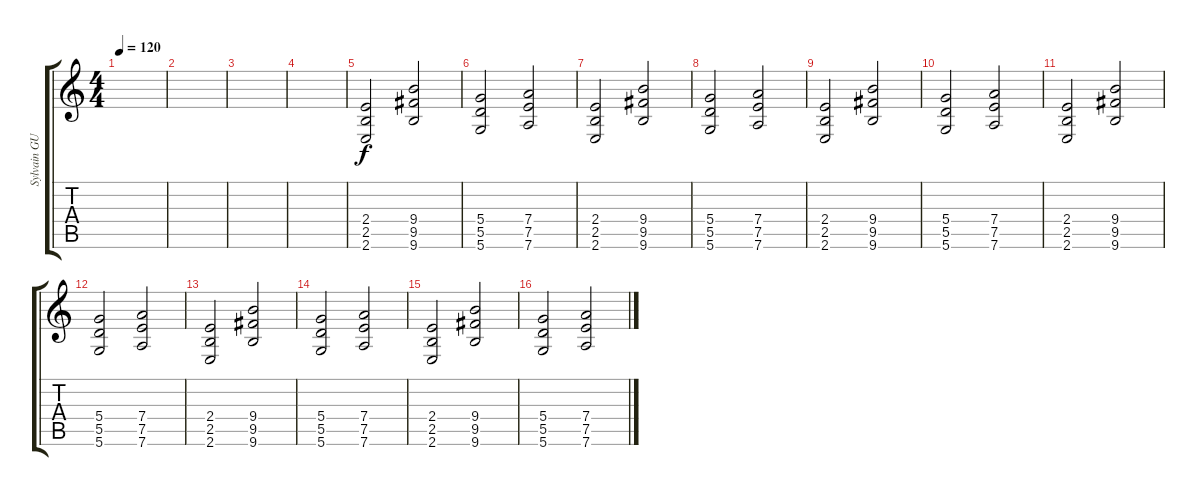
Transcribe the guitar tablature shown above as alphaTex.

\track ("Sylvain GUITAR 1" "Sylvain GU") {instrument distortionguitar}
\staff {score tabs}
\tuning (E4 B3 G3 D3 A2 D2) {hide}
\ts (4 4)
\tempo 120
\clef g2
\ks c
|
|
|
|
(2.4 2.5 2.6).2 (9.4 9.5 9.6).2 |
(5.4 5.5 5.6).2 (7.4 7.5 7.6).2 |
(2.4 2.5 2.6).2 (9.4 9.5 9.6).2 |
(5.4 5.5 5.6).2 (7.4 7.5 7.6).2 |
(2.4 2.5 2.6).2 (9.4 9.5 9.6).2 |
(5.4 5.5 5.6).2 (7.4 7.5 7.6).2 |
(2.4 2.5 2.6).2 (9.4 9.5 9.6).2 |
(5.4 5.5 5.6).2 (7.4 7.5 7.6).2 |
(2.4 2.5 2.6).2 (9.4 9.5 9.6).2 |
(5.4 5.5 5.6).2 (7.4 7.5 7.6).2 |
(2.4 2.5 2.6).2 (9.4 9.5 9.6).2 |
(5.4 5.5 5.6).2 (7.4 7.5 7.6).2
